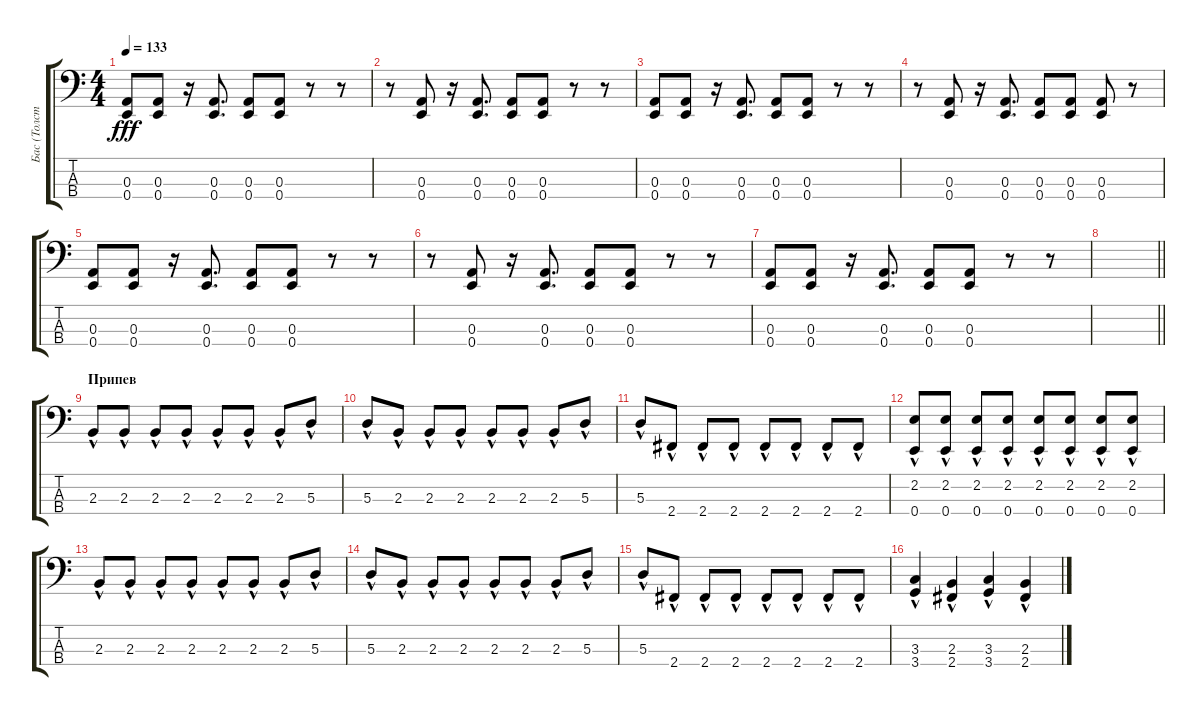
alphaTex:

\track ("Бас (Толстый Бородатый)" "Бас (Толст") {instrument slapbass1}
\staff {score tabs}
\tuning (G2 D2 A1 E1) {hide}
\ts (4 4)
\tempo 133
\clef f4
\ks c
(0.3 0.4).8{dy fff} (0.3 0.4).8 r.16 (0.3 0.4).8{d} (0.3 0.4).8 (0.3 0.4).8 r.8 r.8 |
r.8 (0.3 0.4).8 r.16 (0.3 0.4).8{d} (0.3 0.4).8 (0.3 0.4).8 r.8 r.8 |
(0.3 0.4).8 (0.3 0.4).8 r.16 (0.3 0.4).8{d} (0.3 0.4).8 (0.3 0.4).8 r.8 r.8 |
r.8 (0.3 0.4).8 r.16 (0.3 0.4).8{d} (0.3 0.4).8 (0.3 0.4).8 (0.3 0.4).8 r.8 |
(0.3 0.4).8 (0.3 0.4).8 r.16 (0.3 0.4).8{d} (0.3 0.4).8 (0.3 0.4).8 r.8 r.8 |
r.8 (0.3 0.4).8 r.16 (0.3 0.4).8{d} (0.3 0.4).8 (0.3 0.4).8 r.8 r.8 |
(0.3 0.4).8 (0.3 0.4).8 r.16 (0.3 0.4).8{d} (0.3 0.4).8 (0.3 0.4).8 r.8 r.8 |
\barLineRight lightlight
|
\section ("" "Припев")
2.3{hac}.8 2.3{hac}.8 2.3{hac}.8 2.3{hac}.8 2.3{hac}.8 2.3{hac}.8 2.3{hac}.8 5.3{hac}.8 |
5.3{hac}.8 2.3{hac}.8 2.3{hac}.8 2.3{hac}.8 2.3{hac}.8 2.3{hac}.8 2.3{hac}.8 5.3{hac}.8 |
5.3{hac}.8 2.4{hac}.8 2.4{hac}.8 2.4{hac}.8 2.4{hac}.8 2.4{hac}.8 2.4{hac}.8 2.4{hac}.8 |
(2.2{hac} 0.4{hac}).8 (2.2{hac} 0.4{hac}).8 (2.2{hac} 0.4{hac}).8 (2.2{hac} 0.4{hac}).8 (2.2{hac} 0.4{hac}).8 (2.2{hac} 0.4{hac}).8 (2.2{hac} 0.4{hac}).8 (2.2{hac} 0.4{hac}).8 |
2.3{hac}.8 2.3{hac}.8 2.3{hac}.8 2.3{hac}.8 2.3{hac}.8 2.3{hac}.8 2.3{hac}.8 5.3{hac}.8 |
5.3{hac}.8 2.3{hac}.8 2.3{hac}.8 2.3{hac}.8 2.3{hac}.8 2.3{hac}.8 2.3{hac}.8 5.3{hac}.8 |
5.3{hac}.8 2.4{hac}.8 2.4{hac}.8 2.4{hac}.8 2.4{hac}.8 2.4{hac}.8 2.4{hac}.8 2.4{hac}.8 |
(3.3{hac} 3.4{hac}).4 (2.3{hac} 2.4{hac}).4 (3.3{hac} 3.4{hac}).4 (2.3{hac} 2.4{hac}).4
